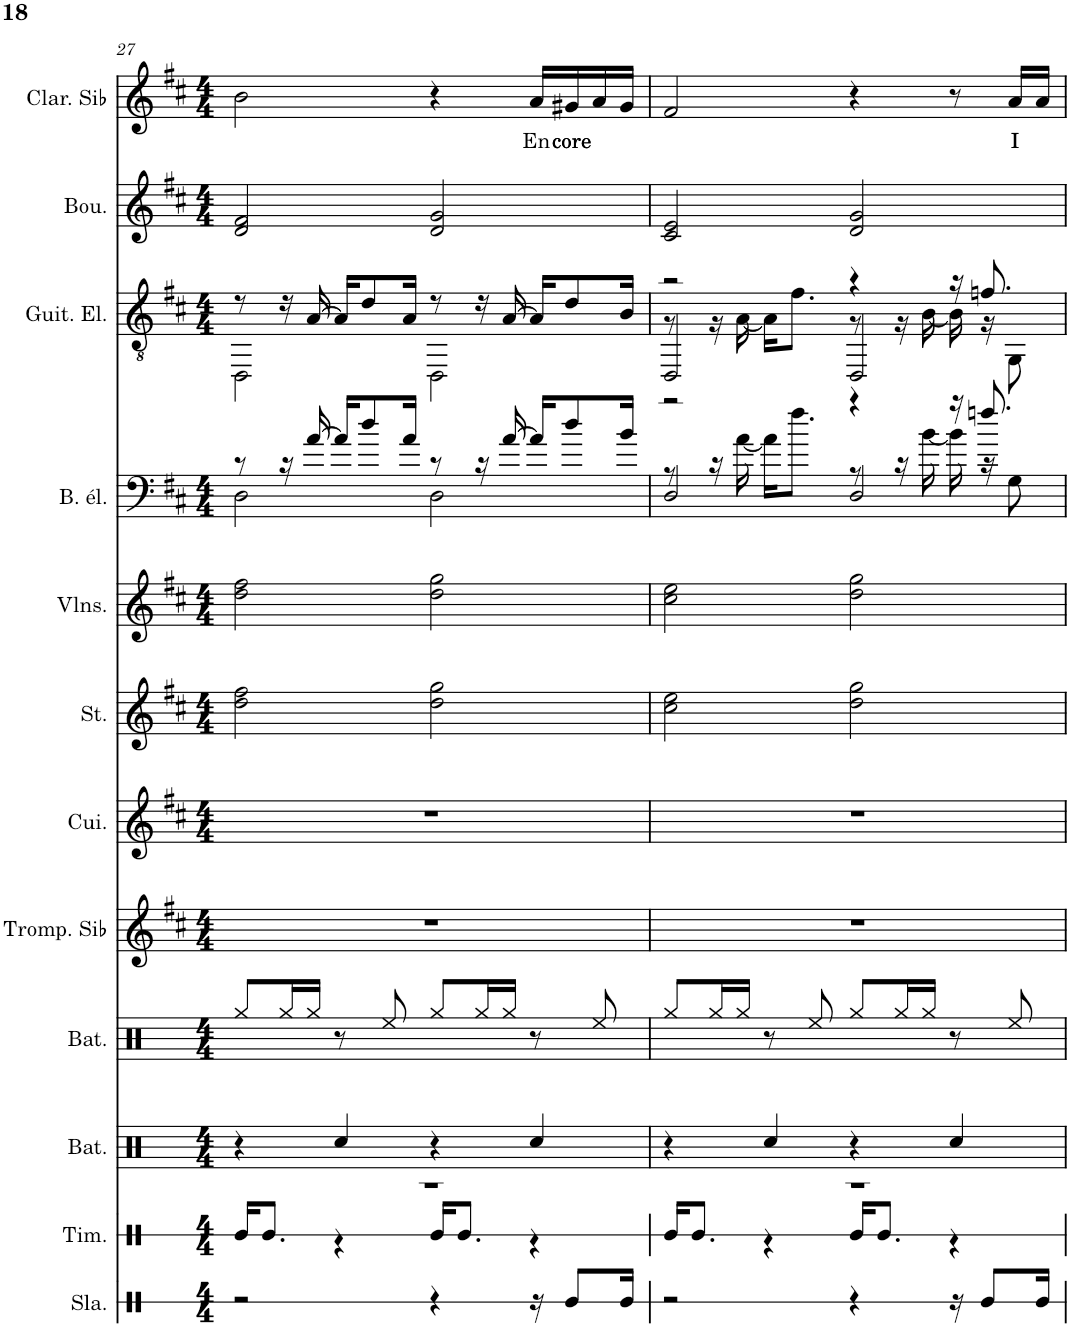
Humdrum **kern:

**kern	**kern	**kern	**kern	**kern	**kern	**kern	**kern	**kern	**kern	**kern	**kern	**text
*part12	*part11	*part10	*part9	*part8	*part7	*part6	*part5	*part4	*part3	*part2	*part1	*part1
*staff12	*staff11	*staff10	*staff9	*staff8	*staff7	*staff6	*staff5	*staff4	*staff3	*staff2	*staff1	*staff1
*I"Slap	*I"Timbre	*I"Batterie	*I"Batterie	*I"Trompette en Sib	*I"Cuivres	*I"Cordes	*I"Violons	*I"Basse électrique	*I"Guitare électrique	*I"Bouzouki (3 chœurs)	*I"Clarinette en Sib	*
*I'Sla.	*I'Tim.	*I'Bat.	*I'Bat.	*I'Tromp. Sib	*I'Cui.	*	*I'Vlns.	*I'B. él.	*I'Guit. El.	*I'Bou.	*I'Clar. Sib	*
!!LO:PB:g=z
*clefX	*clefX	*clefX	*clefX	*clefG2	*clefG2	*clefG2	*clefG2	*clefF4	*clefGv2	*clefG2	*clefG2	*
*	*	*	*	*Trd1c2	*	*	*	*Trd7c12	*	*	*Trd1c2	*
*k[]	*k[f#c#]	*k[f#c#]	*k[f#c#]	*k[f#c#]	*k[f#c#]	*k[f#c#]	*k[f#c#]	*k[f#c#]	*k[f#c#]	*k[f#c#]	*k[f#c#]	*
*M4/4	*M4/4	*M4/4	*M4/4	*M4/4	*M4/4	*M4/4	*M4/4	*M4/4	*M4/4	*M4/4	*M4/4	*
=27	=27	=27	=27	=27	=27	=27	=27	=27	=27	=27	=27	=27
*	*^	*	*	*	*	*	*	*^	*^	*	*	*
2r	1r	16Re/KL	4r	8Rgg/L	1r	1r	2dd\ 2ff#\	2dd\ 2ff#\	8r	2D\	8r	2DD\	2d/ 2f#/	2b\	.
.	.	8.Re/J	.	.	.	.	.	.	.	.	.	.	.	.	.
.	.	.	.	16Rgg/L	.	.	.	.	16r	.	16r	.	.	.	.
.	.	.	.	16Rgg/JJ	.	.	.	.	[16a/	.	[16A/	.	.	.	.
.	.	4r	4Rcc/	8r	.	.	.	.	16a/KL]	.	16A/KL]	.	.	.	.
.	.	.	.	.	.	.	.	.	8dd/	.	8d/	.	.	.	.
.	.	.	.	8Ree/	.	.	.	.	.	.	.	.	.	.	.
.	.	.	.	.	.	.	.	.	16a/Jk	.	16A/Jk	.	.	.	.
4r	.	16Re/KL	4r	8Rgg/L	.	.	2dd\ 2gg\	2dd\ 2gg\	8r	2D\	8r	2DD\	2d/ 2g/	4r	.
.	.	8.Re/J	.	.	.	.	.	.	.	.	.	.	.	.	.
.	.	.	.	16Rgg/L	.	.	.	.	16r	.	16r	.	.	.	.
.	.	.	.	16Rgg/JJ	.	.	.	.	[16a/	.	[16A/	.	.	.	.
!	!	!	!	!	!	!	!	!	!	!	!	!	!	!	!LO:LY:b
16r	.	4r	4Rcc/	8r	.	.	.	.	16a/KL]	.	16A/KL]	.	.	16a/LL	En
!	!	!	!	!	!	!	!	!	!	!	!	!	!	!	!LO:LY:b
8Re/L	.	.	.	.	.	.	.	.	8dd/	.	8d/	.	.	16g#X/	core
.	.	.	.	8Ree/	.	.	.	.	.	.	.	.	.	16a/	.
16Re/Jk	.	.	.	.	.	.	.	.	16b/Jk	.	16B/Jk	.	.	16g#/JJ	.
=28	=28	=28	=28	=28	=28	=28	=28	=28	=28	=28	=28	=28	=28	=28	=28
*	*	*	*	*	*	*	*	*	*	*^	*	*^	*	*	*
2r	1r	16Re/KL	4r	8Rgg/L	1r	1r	2cc#\ 2ee\	2cc#\ 2ee\	2r	8r	2D/	2r	8r	2DD/	2c#/ 2e/	2f#/	.
.	.	8.Re/J	.	.	.	.	.	.	.	.	.	.	.	.	.	.	.
.	.	.	.	16Rgg/L	.	.	.	.	.	16r	.	.	16r	.	.	.	.
.	.	.	.	16Rgg/JJ	.	.	.	.	.	[16a\	.	.	[16A\	.	.	.	.
.	.	4r	4Rcc/	8r	.	.	.	.	.	16a\KL]	.	.	16A\KL]	.	.	.	.
.	.	.	.	.	.	.	.	.	.	8.ff#\J	.	.	8.f#\J	.	.	.	.
.	.	.	.	8Ree/	.	.	.	.	.	.	.	.	.	.	.	.	.
4r	.	16Re/KL	4r	8Rgg/L	.	.	2dd\ 2gg\	2dd\ 2gg\	4r	8r	2D/	4r	8r	2DD/	2d/ 2g/	4r	.
.	.	8.Re/J	.	.	.	.	.	.	.	.	.	.	.	.	.	.	.
.	.	.	.	16Rgg/L	.	.	.	.	.	16r	.	.	16r	.	.	.	.
.	.	.	.	16Rgg/JJ	.	.	.	.	.	[16b\	.	.	[16B\	.	.	.	.
16r	.	4r	4Rcc/	8r	.	.	.	.	16r	16b\]	.	16r	16B\]	.	.	8r	.
8Re/L	.	.	.	.	.	.	.	.	8.ffn/	16r	.	8.fn/	16r	.	.	.	.
!	!	!	!	!	!	!	!	!	!	!	!	!	!	!	!	!	!LO:LY:b
.	.	.	.	8Ree/	.	.	.	.	.	8G\	.	.	8GG\	.	.	16a/LL	I
16Re/Jk	.	.	.	.	.	.	.	.	.	.	.	.	.	.	.	16a/JJ	.
*	*	*	*	*	*	*	*	*	*v	*v	*v	*	*	*	*	*	*
*	*v	*v	*	*	*	*	*	*	*	*v	*v	*v	*	*	*
=	=	=	=	=	=	=	=	=	=	=	=	=
*-	*-	*-	*-	*-	*-	*-	*-	*-	*-	*-	*-	*-
